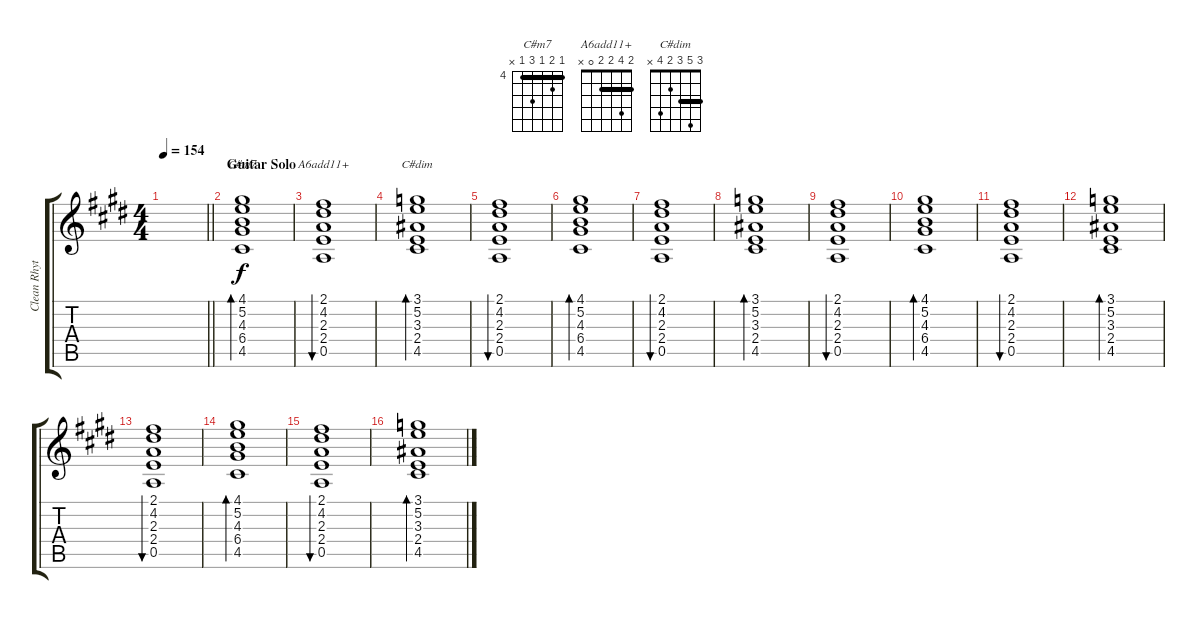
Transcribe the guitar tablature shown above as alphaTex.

\track ("Clean Rhythm" "Clean Rhyt") {instrument electricguitarclean}
\staff {score tabs}
\tuning (E4 B3 G3 D3 A2 E2) {hide}
\chord ("C#m7" 4 5 4 6 4 x) {firstfret 4 barre 4}
\chord ("A6add11+" 2 4 2 2 0 x) {barre 2}
\chord ("C#dim" 3 5 3 2 4 x) {barre 3}
\ts (4 4)
\tempo 154
\clef g2
\barLineRight lightlight
\ks c#minor
|
\section ("" "Guitar Solo")
(4.1 5.2 4.3 6.4 4.5).1{bd 480 ch "C#m7"} |
(2.1 4.2 2.3 2.4 0.5).1{bu 480 ch "A6add11+"} |
(3.1 5.2 3.3 2.4 4.5).1{bd 480 ch "C#dim"} |
(2.1 4.2 2.3 2.4 0.5).1{bu 480} |
(4.1 5.2 4.3 6.4 4.5).1{bd 480} |
(2.1 4.2 2.3 2.4 0.5).1{bu 480} |
(3.1 5.2 3.3 2.4 4.5).1{bd 480} |
(2.1 4.2 2.3 2.4 0.5).1{bu 480} |
(4.1 5.2 4.3 6.4 4.5).1{bd 480} |
(2.1 4.2 2.3 2.4 0.5).1{bu 480} |
(3.1 5.2 3.3 2.4 4.5).1{bd 480} |
(2.1 4.2 2.3 2.4 0.5).1{bu 480} |
(4.1 5.2 4.3 6.4 4.5).1{bd 480} |
(2.1 4.2 2.3 2.4 0.5).1{bu 480} |
(3.1 5.2 3.3 2.4 4.5).1{bd 480}
